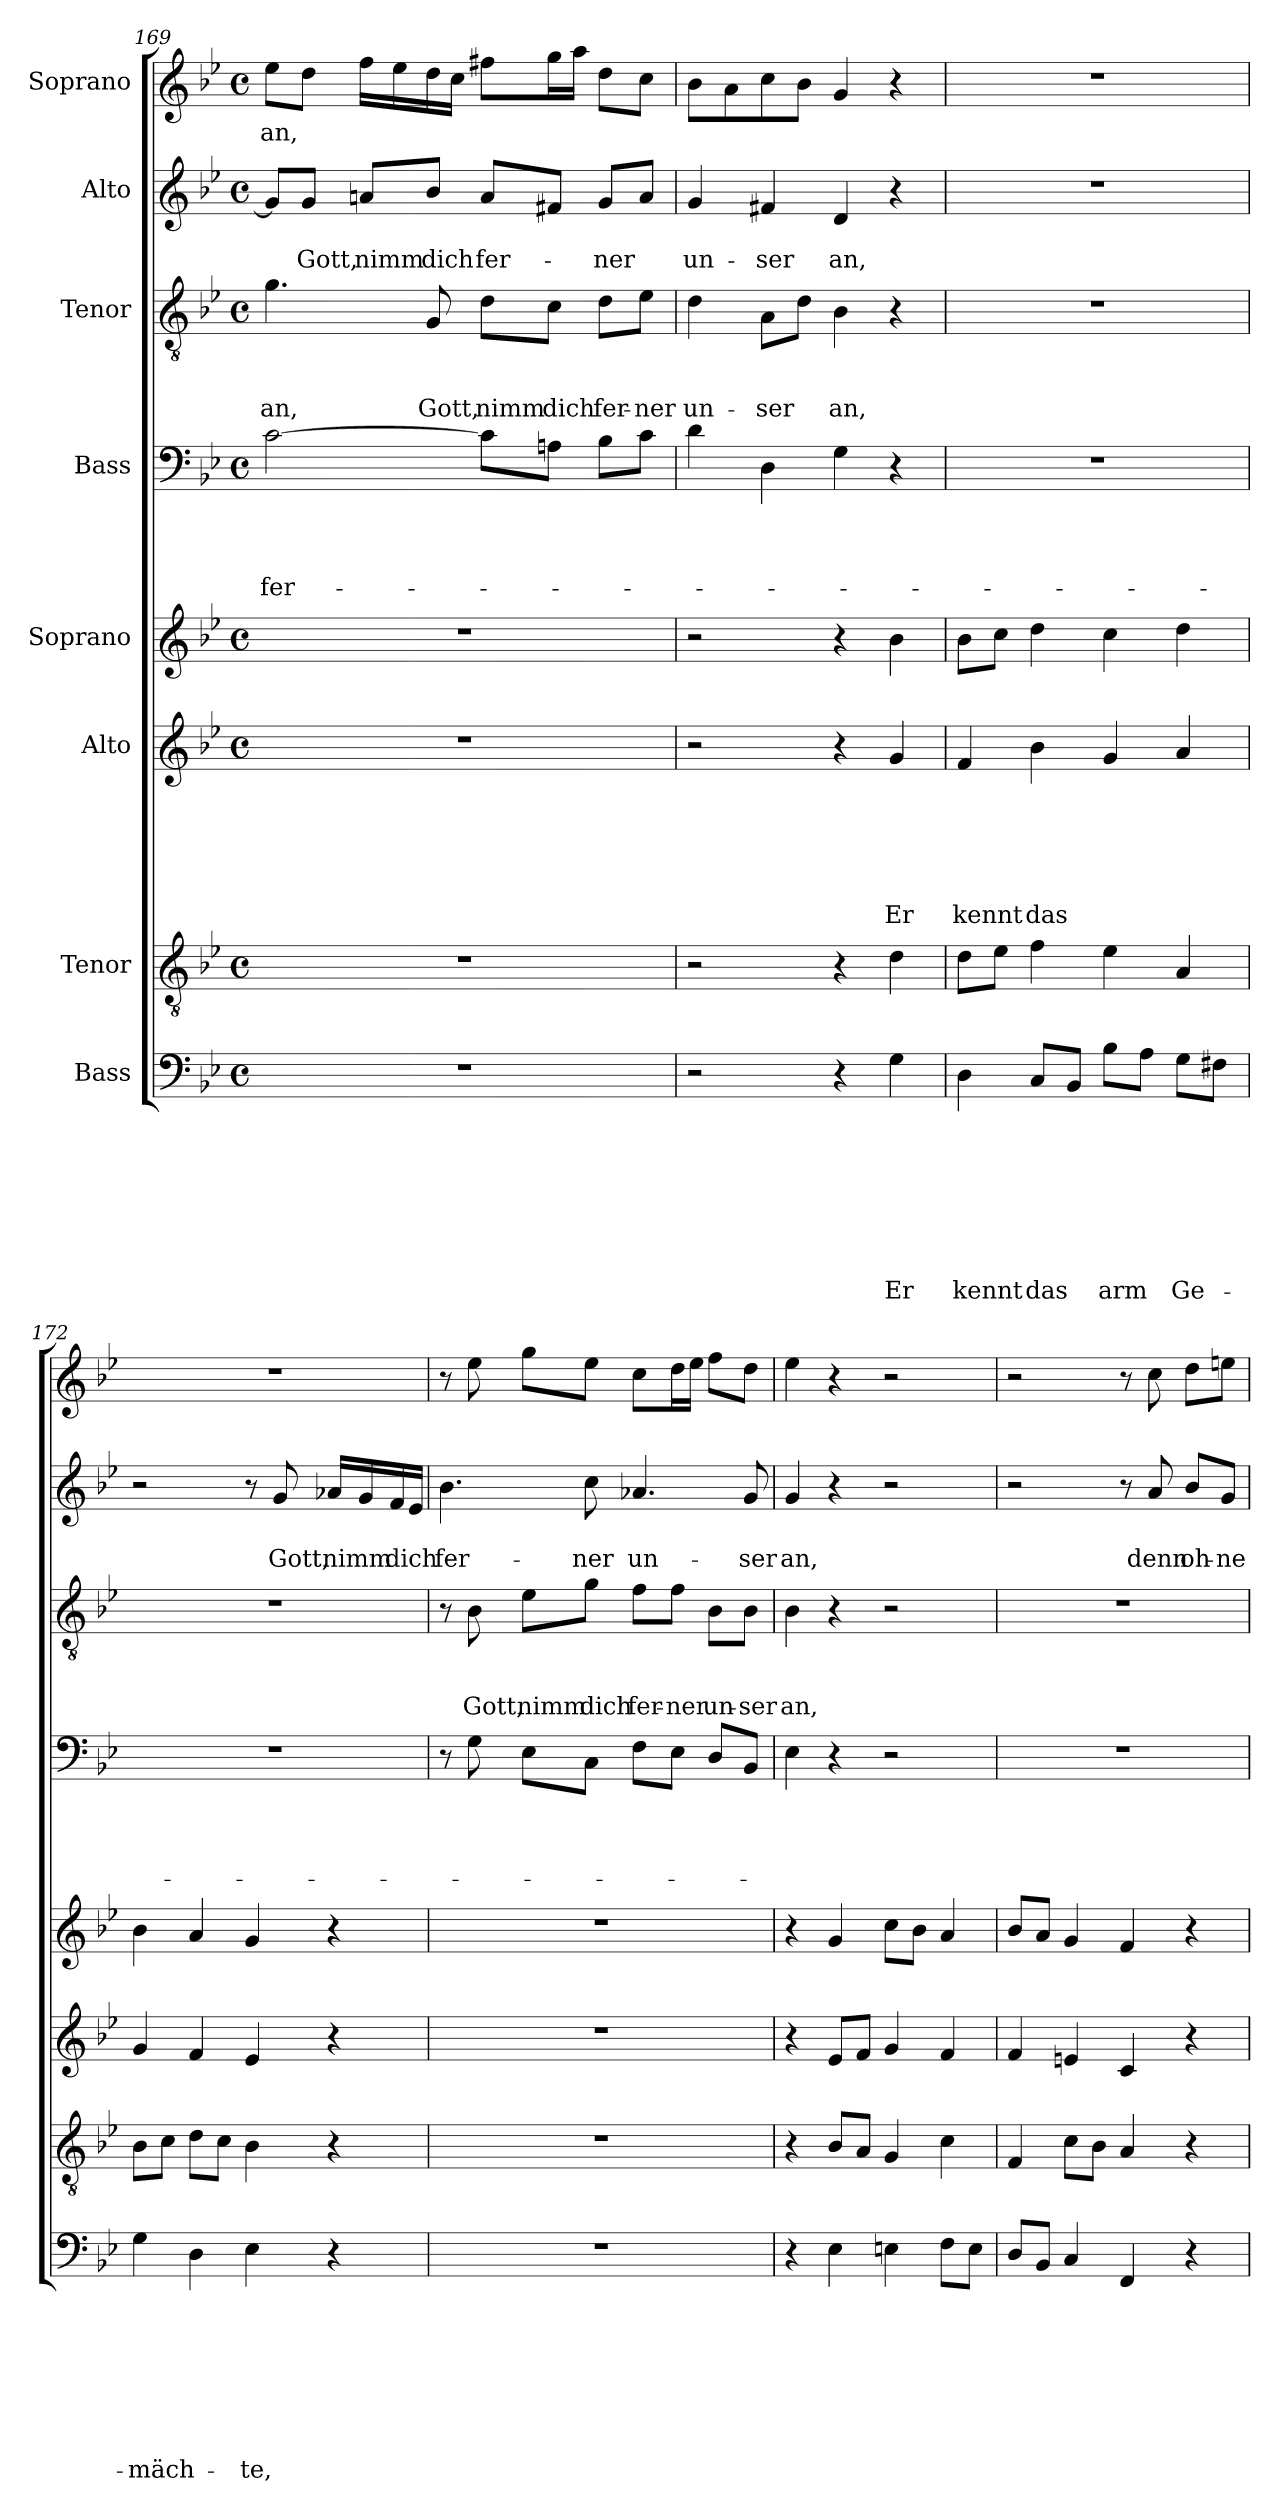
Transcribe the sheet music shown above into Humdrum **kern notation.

**kern	**text	**text	**text	**text	**text	**text	**text	**text	**kern	**kern	**text	**text	**text	**text	**text	**text	**kern	**kern	**text	**text	**text	**text	**kern	**text	**text	**text	**kern	**text	**text	**kern	**text
*part8	*part8	*part8	*part8	*part8	*part8	*part8	*part8	*part8	*part7	*part6	*part6	*part6	*part6	*part6	*part6	*part6	*part5	*part4	*part4	*part4	*part4	*part4	*part3	*part3	*part3	*part3	*part2	*part2	*part2	*part1	*part1
*staff8	*staff8	*staff8	*staff8	*staff8	*staff8	*staff8	*staff8	*staff8	*staff7	*staff6	*staff6	*staff6	*staff6	*staff6	*staff6	*staff6	*staff5	*staff4	*staff4	*staff4	*staff4	*staff4	*staff3	*staff3	*staff3	*staff3	*staff2	*staff2	*staff2	*staff1	*staff1
*I"Bass	*	*	*	*	*	*	*	*	*I"Tenor	*I"Alto	*	*	*	*	*	*	*I"Soprano	*I"Bass	*	*	*	*	*I"Tenor	*	*	*	*I"Alto	*	*	*I"Soprano	*
*clefF4	*	*	*	*	*	*	*	*	*clefGv2	*clefG2	*	*	*	*	*	*	*clefG2	*clefF4	*	*	*	*	*clefGv2	*	*	*	*clefG2	*	*	*clefG2	*
*k[b-e-]	*	*	*	*	*	*	*	*	*k[b-e-]	*k[b-e-]	*	*	*	*	*	*	*k[b-e-]	*k[b-e-]	*	*	*	*	*k[b-e-]	*	*	*	*k[b-e-]	*	*	*k[b-e-]	*
*B-:	*	*	*	*	*	*	*	*	*B-:	*B-:	*	*	*	*	*	*	*B-:	*B-:	*	*	*	*	*B-:	*	*	*	*B-:	*	*	*B-:	*
*M4/4	*	*	*	*	*	*	*	*	*M4/4	*M4/4	*	*	*	*	*	*	*M4/4	*M4/4	*	*	*	*	*M4/4	*	*	*	*M4/4	*	*	*M4/4	*
*met(c)	*	*	*	*	*	*	*	*	*met(c)	*met(c)	*	*	*	*	*	*	*met(c)	*met(c)	*	*	*	*	*met(c)	*	*	*	*met(c)	*	*	*met(c)	*
=169	=169	=169	=169	=169	=169	=169	=169	=169	=169	=169	=169	=169	=169	=169	=169	=169	=169	=169	=169	=169	=169	=169	=169	=169	=169	=169	=169	=169	=169	=169	=169
!	!	!	!	!	!	!	!	!	!	!	!	!	!	!	!	!	!	!	!	!	!	!LO:LY:b	!	!	!	!LO:LY:b	!	!	!	!	!LO:LY:b
1r	.	.	.	.	.	.	.	.	1r	1r	.	.	.	.	.	.	1r	[>2c\	.	.	.	fer-	4.g\	.	.	an,	8g/L]	.	.	8ee-\L	an,
!	!	!	!	!	!	!	!	!	!	!	!	!	!	!	!	!	!	!	!	!	!	!	!	!	!	!	!	!	!LO:LY:b	!	!
.	.	.	.	.	.	.	.	.	.	.	.	.	.	.	.	.	.	.	.	.	.	.	.	.	.	.	8g/J	.	Gott,	8dd\J	.
!	!	!	!	!	!	!	!	!	!	!	!	!	!	!	!	!	!	!	!	!	!	!	!	!	!	!	!	!	!LO:LY:b	!	!
.	.	.	.	.	.	.	.	.	.	.	.	.	.	.	.	.	.	.	.	.	.	.	.	.	.	.	8an/L	.	nimm	16ff\LL	.
.	.	.	.	.	.	.	.	.	.	.	.	.	.	.	.	.	.	.	.	.	.	.	.	.	.	.	.	.	.	16ee-\	.
!	!	!	!	!	!	!	!	!	!	!	!	!	!	!	!	!	!	!	!	!	!	!	!	!	!	!LO:LY:b	!	!	!LO:LY:b	!	!
.	.	.	.	.	.	.	.	.	.	.	.	.	.	.	.	.	.	.	.	.	.	.	8G/	.	.	Gott,	8b-/J	.	dich	16dd\	.
.	.	.	.	.	.	.	.	.	.	.	.	.	.	.	.	.	.	.	.	.	.	.	.	.	.	.	.	.	.	16cc\JJ	.
!	!	!	!	!	!	!	!	!	!	!	!	!	!	!	!	!	!	!	!	!	!	!	!	!	!	!LO:LY:b	!	!	!LO:LY:b	!	!
.	.	.	.	.	.	.	.	.	.	.	.	.	.	.	.	.	.	8c\L]	.	.	.	.	8d\L	.	.	nimm	8a/L	.	fer-	8ff#X\L	.
!	!	!	!	!	!	!	!	!	!	!	!	!	!	!	!	!	!	!	!	!	!	!	!	!	!	!LO:LY:b	!	!	!	!	!
.	.	.	.	.	.	.	.	.	.	.	.	.	.	.	.	.	.	8An\J	.	.	.	.	8c\J	.	.	dich	8f#X/J	.	.	16gg\L	.
.	.	.	.	.	.	.	.	.	.	.	.	.	.	.	.	.	.	.	.	.	.	.	.	.	.	.	.	.	.	16aa\JJ	.
!	!	!	!	!	!	!	!	!	!	!	!	!	!	!	!	!	!	!	!	!	!	!	!	!	!	!LO:LY:b	!	!	!LO:LY:b	!	!
.	.	.	.	.	.	.	.	.	.	.	.	.	.	.	.	.	.	8B-\L	.	.	.	.	8d\L	.	.	fer-	8g/L	.	-ner	8dd\L	.
!	!	!	!	!	!	!	!	!	!	!	!	!	!	!	!	!	!	!	!	!	!	!	!	!	!	!LO:LY:b	!	!	!	!	!
.	.	.	.	.	.	.	.	.	.	.	.	.	.	.	.	.	.	8c\J	.	.	.	.	8e-\J	.	.	-ner	8a/J	.	.	8cc\J	.
=170	=170	=170	=170	=170	=170	=170	=170	=170	=170	=170	=170	=170	=170	=170	=170	=170	=170	=170	=170	=170	=170	=170	=170	=170	=170	=170	=170	=170	=170	=170	=170
!	!	!	!	!	!	!	!	!	!	!	!	!	!	!	!	!	!	!	!	!	!	!	!	!	!	!LO:LY:b	!	!	!LO:LY:b	!	!
2r	.	.	.	.	.	.	.	.	2r	2r	.	.	.	.	.	.	2r	4d\	.	.	.	.	4d\	.	.	un-	4g/	.	un-	8b-\L	.
.	.	.	.	.	.	.	.	.	.	.	.	.	.	.	.	.	.	.	.	.	.	.	.	.	.	.	.	.	.	8a\	.
!	!	!	!	!	!	!	!	!	!	!	!	!	!	!	!	!	!	!	!	!	!	!	!	!	!	!LO:LY:b	!	!	!LO:LY:b	!	!
.	.	.	.	.	.	.	.	.	.	.	.	.	.	.	.	.	.	4D\	.	.	.	.	8A\L	.	.	-ser	4f#X/	.	-ser	8cc\	.
.	.	.	.	.	.	.	.	.	.	.	.	.	.	.	.	.	.	.	.	.	.	.	8d\J	.	.	.	.	.	.	8b-\J	.
!	!	!	!	!	!	!	!	!	!	!	!	!	!	!	!	!	!	!	!	!	!	!	!	!	!	!LO:LY:b	!	!	!LO:LY:b	!	!
4r	.	.	.	.	.	.	.	.	4r	4r	.	.	.	.	.	.	4r	4G\	.	.	.	.	4B-\	.	.	an,	4d/	.	an,	4g/	.
!	!	!	!	!	!	!	!	!LO:LY:b	!	!	!	!	!	!	!	!LO:LY:b	!	!	!	!	!	!	!	!	!	!	!	!	!	!	!
4G\	.	.	.	.	.	.	.	Er	4d\	4g/	.	.	.	.	.	Er	4b-\	4r	.	.	.	.	4r	.	.	.	4r	.	.	4r	.
!!LO:PB:g=z
=171	=171	=171	=171	=171	=171	=171	=171	=171	=171	=171	=171	=171	=171	=171	=171	=171	=171	=171	=171	=171	=171	=171	=171	=171	=171	=171	=171	=171	=171	=171	=171
!	!	!	!	!	!	!	!	!LO:LY:b	!	!	!	!	!	!	!	!LO:LY:b	!	!	!	!	!	!	!	!	!	!	!	!	!	!	!
4D\	.	.	.	.	.	.	.	kennt	8d\L	4f/	.	.	.	.	.	kennt	8b-\L	1r	.	.	.	.	1r	.	.	.	1r	.	.	1r	.
.	.	.	.	.	.	.	.	.	8e-\J	.	.	.	.	.	.	.	8cc\J	.	.	.	.	.	.	.	.	.	.	.	.	.	.
!	!	!	!	!	!	!	!	!LO:LY:b	!	!	!	!	!	!	!	!LO:LY:b	!	!	!	!	!	!	!	!	!	!	!	!	!	!	!
8C/L	.	.	.	.	.	.	.	das	4f\	4b-\	.	.	.	.	.	das	4dd\	.	.	.	.	.	.	.	.	.	.	.	.	.	.
8BB-/J	.	.	.	.	.	.	.	.	.	.	.	.	.	.	.	.	.	.	.	.	.	.	.	.	.	.	.	.	.	.	.
!	!	!	!	!	!	!	!	!LO:LY:b	!	!	!	!	!	!	!	!	!	!	!	!	!	!	!	!	!	!	!	!	!	!	!
8B-\L	.	.	.	.	.	.	.	arm	4e-\	4g/	.	.	.	.	.	.	4cc\	.	.	.	.	.	.	.	.	.	.	.	.	.	.
8A\J	.	.	.	.	.	.	.	.	.	.	.	.	.	.	.	.	.	.	.	.	.	.	.	.	.	.	.	.	.	.	.
!	!	!	!	!	!	!	!	!LO:LY:b	!	!	!	!	!	!	!	!	!	!	!	!	!	!	!	!	!	!	!	!	!	!	!
8G\L	.	.	.	.	.	.	.	Ge-	4A/	4a/	.	.	.	.	.	.	4dd\	.	.	.	.	.	.	.	.	.	.	.	.	.	.
8F#X\J	.	.	.	.	.	.	.	.	.	.	.	.	.	.	.	.	.	.	.	.	.	.	.	.	.	.	.	.	.	.	.
=172	=172	=172	=172	=172	=172	=172	=172	=172	=172	=172	=172	=172	=172	=172	=172	=172	=172	=172	=172	=172	=172	=172	=172	=172	=172	=172	=172	=172	=172	=172	=172
!	!	!	!	!	!	!	!	!LO:LY:b	!	!	!	!	!	!	!	!	!	!	!	!	!	!	!	!	!	!	!	!	!	!	!
4G\	.	.	.	.	.	.	.	-mäch-	8B-\L	4g/	.	.	.	.	.	.	4b-\	1r	.	.	.	.	1r	.	.	.	2r	.	.	1r	.
.	.	.	.	.	.	.	.	.	8c\J	.	.	.	.	.	.	.	.	.	.	.	.	.	.	.	.	.	.	.	.	.	.
4D\	.	.	.	.	.	.	.	.	8d\L	4f/	.	.	.	.	.	.	4a/	.	.	.	.	.	.	.	.	.	.	.	.	.	.
.	.	.	.	.	.	.	.	.	8c\J	.	.	.	.	.	.	.	.	.	.	.	.	.	.	.	.	.	.	.	.	.	.
!	!	!	!	!	!	!	!	!LO:LY:b	!	!	!	!	!	!	!	!	!	!	!	!	!	!	!	!	!	!	!	!	!	!	!
4E-\	.	.	.	.	.	.	.	-te,	4B-\	4e-/	.	.	.	.	.	.	4g/	.	.	.	.	.	.	.	.	.	8r	.	.	.	.
!	!	!	!	!	!	!	!	!	!	!	!	!	!	!	!	!	!	!	!	!	!	!	!	!	!	!	!	!	!LO:LY:b	!	!
.	.	.	.	.	.	.	.	.	.	.	.	.	.	.	.	.	.	.	.	.	.	.	.	.	.	.	8g/	.	Gott,	.	.
!	!	!	!	!	!	!	!	!	!	!	!	!	!	!	!	!	!	!	!	!	!	!	!	!	!	!	!	!	!LO:LY:b	!	!
4r	.	.	.	.	.	.	.	.	4r	4r	.	.	.	.	.	.	4r	.	.	.	.	.	.	.	.	.	16a-X/LL	.	nimm	.	.
.	.	.	.	.	.	.	.	.	.	.	.	.	.	.	.	.	.	.	.	.	.	.	.	.	.	.	16g/	.	.	.	.
!	!	!	!	!	!	!	!	!	!	!	!	!	!	!	!	!	!	!	!	!	!	!	!	!	!	!	!	!	!LO:LY:b	!	!
.	.	.	.	.	.	.	.	.	.	.	.	.	.	.	.	.	.	.	.	.	.	.	.	.	.	.	16f/	.	dich	.	.
.	.	.	.	.	.	.	.	.	.	.	.	.	.	.	.	.	.	.	.	.	.	.	.	.	.	.	16e-/JJ	.	.	.	.
=173	=173	=173	=173	=173	=173	=173	=173	=173	=173	=173	=173	=173	=173	=173	=173	=173	=173	=173	=173	=173	=173	=173	=173	=173	=173	=173	=173	=173	=173	=173	=173
!	!	!	!	!	!	!	!	!	!	!	!	!	!	!	!	!	!	!	!	!	!	!	!	!	!	!	!	!	!LO:LY:b	!	!
1r	.	.	.	.	.	.	.	.	1r	1r	.	.	.	.	.	.	1r	8r	.	.	.	.	8r	.	.	.	4.b-\	.	fer-	8r	.
!	!	!	!	!	!	!	!	!	!	!	!	!	!	!	!	!	!	!	!	!	!	!	!	!	!	!LO:LY:b	!	!	!	!	!
.	.	.	.	.	.	.	.	.	.	.	.	.	.	.	.	.	.	8G\	.	.	.	.	8B-\	.	.	Gott,	.	.	.	8ee-\	.
!	!	!	!	!	!	!	!	!	!	!	!	!	!	!	!	!	!	!	!	!	!	!	!	!	!	!LO:LY:b	!	!	!	!	!
.	.	.	.	.	.	.	.	.	.	.	.	.	.	.	.	.	.	8E-\L	.	.	.	.	8e-\L	.	.	nimm	.	.	.	8gg\L	.
!	!	!	!	!	!	!	!	!	!	!	!	!	!	!	!	!	!	!	!	!	!	!	!	!	!	!LO:LY:b	!	!	!LO:LY:b	!	!
.	.	.	.	.	.	.	.	.	.	.	.	.	.	.	.	.	.	8C\J	.	.	.	.	8g\J	.	.	dich	8cc\	.	-ner	8ee-\J	.
!	!	!	!	!	!	!	!	!	!	!	!	!	!	!	!	!	!	!	!	!	!	!	!	!	!	!LO:LY:b	!	!	!LO:LY:b	!	!
.	.	.	.	.	.	.	.	.	.	.	.	.	.	.	.	.	.	8F\L	.	.	.	.	8f\L	.	.	fer-	4.a-X/	.	un-	8cc\L	.
!	!	!	!	!	!	!	!	!	!	!	!	!	!	!	!	!	!	!	!	!	!	!	!	!	!	!LO:LY:b:rj	!	!	!	!	!
.	.	.	.	.	.	.	.	.	.	.	.	.	.	.	.	.	.	8E-\J	.	.	.	.	8f\J	.	.	-ner	.	.	.	16dd\L	.
.	.	.	.	.	.	.	.	.	.	.	.	.	.	.	.	.	.	.	.	.	.	.	.	.	.	.	.	.	.	16ee-\JJ	.
!	!	!	!	!	!	!	!	!	!	!	!	!	!	!	!	!	!	!	!	!	!	!	!	!	!	!LO:LY:b	!	!	!	!	!
.	.	.	.	.	.	.	.	.	.	.	.	.	.	.	.	.	.	8D/L	.	.	.	.	8B-\L	.	.	un-	.	.	.	8ff\L	.
!	!	!	!	!	!	!	!	!	!	!	!	!	!	!	!	!	!	!	!	!	!	!	!	!	!	!LO:LY:b:rj	!	!	!LO:LY:b	!	!
.	.	.	.	.	.	.	.	.	.	.	.	.	.	.	.	.	.	8BB-/J	.	.	.	.	8B-\J	.	.	-ser	8g/	.	-ser	8dd\J	.
=174	=174	=174	=174	=174	=174	=174	=174	=174	=174	=174	=174	=174	=174	=174	=174	=174	=174	=174	=174	=174	=174	=174	=174	=174	=174	=174	=174	=174	=174	=174	=174
!	!	!	!	!	!	!	!	!	!	!	!	!	!	!	!	!	!	!	!	!	!	!	!	!	!	!LO:LY:b	!	!	!LO:LY:b	!	!
4r	.	.	.	.	.	.	.	.	4r	4r	.	.	.	.	.	.	4r	4E-\	.	.	.	.	4B-\	.	.	an,	4g/	.	an,	4ee-\	.
4E-\	.	.	.	.	.	.	.	.	8B-/L	8e-/L	.	.	.	.	.	.	4g/	4r	.	.	.	.	4r	.	.	.	4r	.	.	4r	.
.	.	.	.	.	.	.	.	.	8A/J	8f/J	.	.	.	.	.	.	.	.	.	.	.	.	.	.	.	.	.	.	.	.	.
4En\	.	.	.	.	.	.	.	.	4G/	4g/	.	.	.	.	.	.	8cc\L	2r	.	.	.	.	2r	.	.	.	2r	.	.	2r	.
.	.	.	.	.	.	.	.	.	.	.	.	.	.	.	.	.	8b-\J	.	.	.	.	.	.	.	.	.	.	.	.	.	.
8F\L	.	.	.	.	.	.	.	.	4c\	4f/	.	.	.	.	.	.	4a/	.	.	.	.	.	.	.	.	.	.	.	.	.	.
8E\J	.	.	.	.	.	.	.	.	.	.	.	.	.	.	.	.	.	.	.	.	.	.	.	.	.	.	.	.	.	.	.
!!LO:PB:g=z
=175	=175	=175	=175	=175	=175	=175	=175	=175	=175	=175	=175	=175	=175	=175	=175	=175	=175	=175	=175	=175	=175	=175	=175	=175	=175	=175	=175	=175	=175	=175	=175
8D/L	.	.	.	.	.	.	.	.	4F/	4f/	.	.	.	.	.	.	8b-/L	1r	.	.	.	.	1r	.	.	.	2r	.	.	2r	.
8BB-/J	.	.	.	.	.	.	.	.	.	.	.	.	.	.	.	.	8a/J	.	.	.	.	.	.	.	.	.	.	.	.	.	.
4C/	.	.	.	.	.	.	.	.	8c\L	4en/	.	.	.	.	.	.	4g/	.	.	.	.	.	.	.	.	.	.	.	.	.	.
.	.	.	.	.	.	.	.	.	8B-\J	.	.	.	.	.	.	.	.	.	.	.	.	.	.	.	.	.	.	.	.	.	.
4FF/	.	.	.	.	.	.	.	.	4A/	4c/	.	.	.	.	.	.	4f/	.	.	.	.	.	.	.	.	.	8r	.	.	8r	.
!	!	!	!	!	!	!	!	!	!	!	!	!	!	!	!	!	!	!	!	!	!	!	!	!	!	!	!	!	!LO:LY:b	!	!
.	.	.	.	.	.	.	.	.	.	.	.	.	.	.	.	.	.	.	.	.	.	.	.	.	.	.	8a/	.	denn	8cc\	.
!	!	!	!	!	!	!	!	!	!	!	!	!	!	!	!	!	!	!	!	!	!	!	!	!	!	!	!	!	!LO:LY:b	!	!
4r	.	.	.	.	.	.	.	.	4r	4r	.	.	.	.	.	.	4r	.	.	.	.	.	.	.	.	.	8b-/L	.	oh-	8dd\L	.
!	!	!	!	!	!	!	!	!	!	!	!	!	!	!	!	!	!	!	!	!	!	!	!	!	!	!	!	!	!LO:LY:b:rj	!	!
.	.	.	.	.	.	.	.	.	.	.	.	.	.	.	.	.	.	.	.	.	.	.	.	.	.	.	8g/J	.	-ne	8een\J	.
=	=	=	=	=	=	=	=	=	=	=	=	=	=	=	=	=	=	=	=	=	=	=	=	=	=	=	=	=	=	=	=
*-	*-	*-	*-	*-	*-	*-	*-	*-	*-	*-	*-	*-	*-	*-	*-	*-	*-	*-	*-	*-	*-	*-	*-	*-	*-	*-	*-	*-	*-	*-	*-
